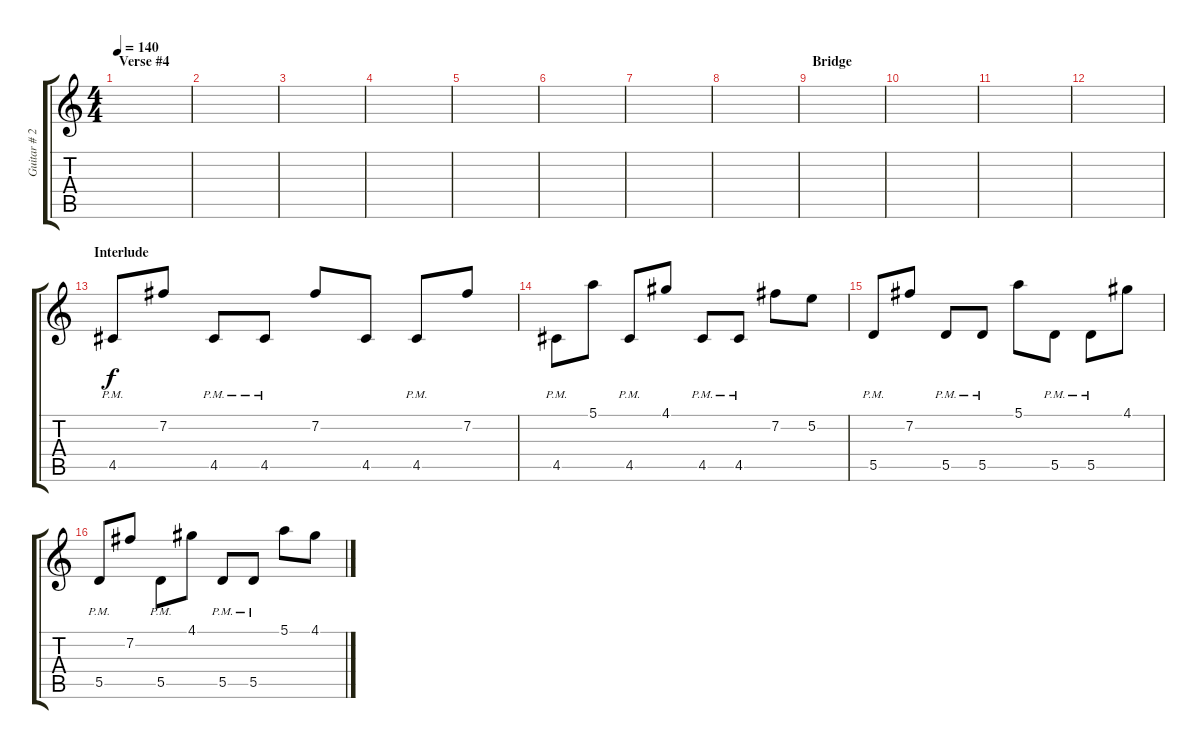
\track ("Guitar # 2 - Lead Guitar" "Guitar # 2") {instrument distortionguitar}
\staff {score tabs}
\tuning (E4 B3 G3 D3 A2 E2) {hide}
\ts (4 4)
\section ("" "Verse #4")
\tempo 140
\clef g2
\ks c
|
|
|
|
|
|
|
|
\section ("" "Bridge")
|
|
|
|
\section ("" "Interlude")
4.5{pm}.8 7.2.8 4.5{pm}.8 4.5{pm}.8 7.2.8 4.5.8 4.5{pm}.8 7.2.8 |
4.5{pm}.8 5.1.8 4.5{pm}.8 4.1.8 4.5{pm}.8 4.5{pm}.8 7.2.8 5.2.8 |
5.5{pm}.8 7.2.8 5.5{pm}.8 5.5{pm}.8 5.1.8 5.5{pm}.8 5.5{pm}.8 4.1.8 |
5.5{pm}.8 7.2.8 5.5{pm}.8 4.1.8 5.5{pm}.8 5.5{pm}.8 5.1.8 4.1.8
